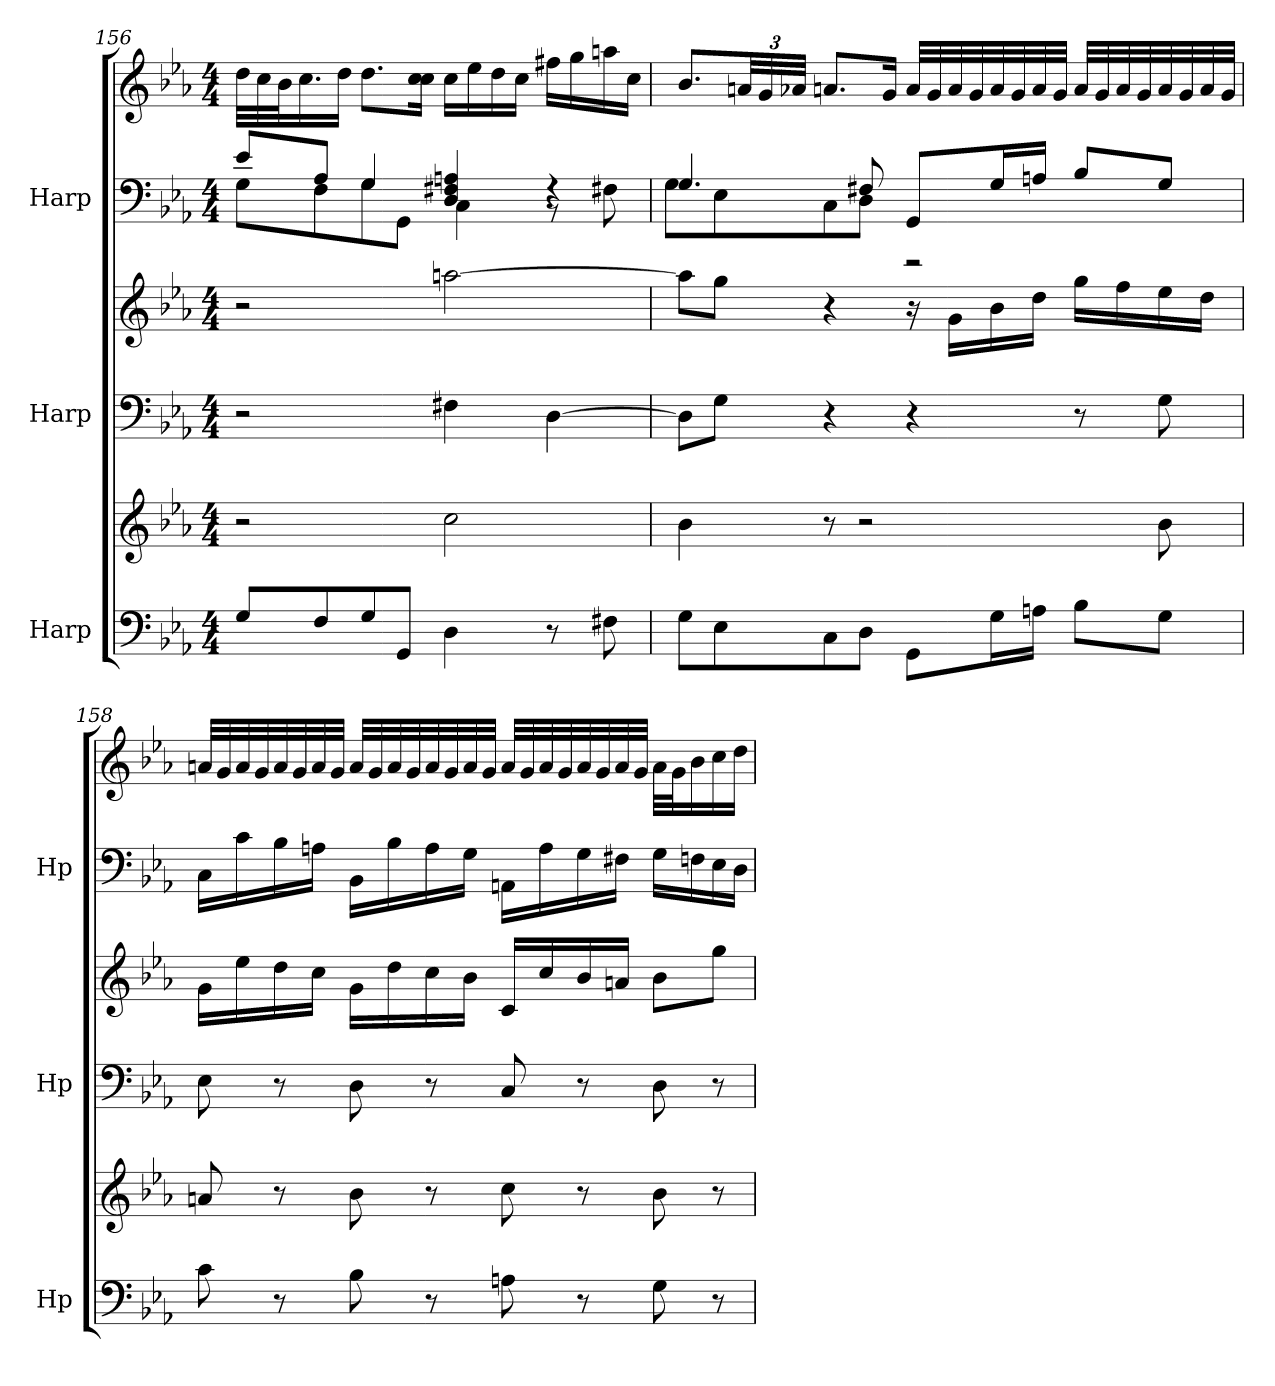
**kern	**kern	**kern	**kern	**kern	**kern
*part3	*part3	*part2	*part2	*part1	*part1
*staff6	*staff5	*staff4	*staff3	*staff2	*staff1
*I"Harp	*	*I"Harp	*	*I"Harp	*
*I'Hp	*	*I'Hp	*	*I'Hp	*
!!LO:LB:g=z
*clefF4	*clefG2	*clefF4	*clefG2	*clefF4	*clefG2
*k[b-e-a-]	*k[b-e-a-]	*k[b-e-a-]	*k[b-e-a-]	*k[b-e-a-]	*k[b-e-a-]
*M4/4	*M4/4	*M4/4	*M4/4	*M4/4	*M4/4
=156	=156	=156	=156	=156	=156
*	*	*	*	*^	*
8G/L	2r	2r	2r	8e-/L	8G\L	32dd\LLL
.	.	.	.	.	.	32cc\
.	.	.	.	.	.	32b-\J
.	.	.	.	.	.	16.cc\
8F/	.	.	.	8A-/J	8F\	.
.	.	.	.	.	.	16dd\JJ
8G/	.	.	.	4G/	8G\	8.dd\L
8GG/J	.	.	.	.	8GG\J	.
.	.	.	.	.	.	16cc\ 16cc\Jk
4D\	2cc\	4F#X\	[2aan\	4D/ 4F#X/ 4An/	4C\	16cc\LL
.	.	.	.	.	.	16ee-\
.	.	.	.	.	.	16dd\
.	.	.	.	.	.	16cc\JJ
8r	.	[4D\	.	4rF	8r	16ff#X\LL
.	.	.	.	.	.	16gg\
8F#X\	.	.	.	.	8F#X\	16aan\
.	.	.	.	.	.	16cc\JJ
!!LO:PB:g=z
=157	=157	=157	=157	=157	=157	=157
8G\L	4b-\	8D\L]	8aa\L]	4.G/	8G\L	8.b-/L
8E-\	.	8G\J	8gg\J	.	8E-\	.
*	*	*	*	*	*	*Xbrackettup
.	.	.	.	.	.	48an/LL
.	.	.	.	.	.	48g/
.	.	.	.	.	.	48a-X/JJJ
8C\	8r	4r	4r	.	8C\	8.an/L
8D\J	2r	.	.	8F#X/	8D\J	.
.	.	.	.	.	.	16g/Jk
8GG\L	.	4r	16r	8GG/L	2rFFF	32a/LLL
.	.	.	.	.	.	32g/
.	.	.	16g\LL	.	.	32a/
.	.	.	.	.	.	32g/
16G\L	.	.	16b-\	16G/L	.	32a/
.	.	.	.	.	.	32g/
16An\JJ	.	.	16dd\JJ	16An/JJ	.	32a/
.	.	.	.	.	.	32g/JJJ
8B-\L	.	8r	16gg\LL	8B-/L	.	32a/LLL
.	.	.	.	.	.	32g/
.	.	.	16ff\	.	.	32a/
.	.	.	.	.	.	32g/
8G\J	8b-\	8G\	16ee-\	8G/J	.	32a/
.	.	.	.	.	.	32g/
.	.	.	16dd\JJ	.	.	32a/
.	.	.	.	.	.	32g/JJJ
*	*	*	*	*v	*v	*
!!LO:LB:g=z
=158	=158	=158	=158	=158	=158
8c\	8an/	8E-\	16g\LL	16C\LL	32an/LLL
.	.	.	.	.	32g/
.	.	.	16ee-\	16c\	32a/
.	.	.	.	.	32g/
8r	8r	8r	16dd\	16B-\	32a/
.	.	.	.	.	32g/
.	.	.	16cc\JJ	16An\JJ	32a/
.	.	.	.	.	32g/JJJ
8B-\	8b-\	8D\	16g\LL	16BB-\LL	32a/LLL
.	.	.	.	.	32g/
.	.	.	16dd\	16B-\	32a/
.	.	.	.	.	32g/
8r	8r	8r	16cc\	16A\	32a/
.	.	.	.	.	32g/
.	.	.	16b-\JJ	16G\JJ	32a/
.	.	.	.	.	32g/JJJ
8An\	8cc\	8C/	16c/LL	16AAn\LL	32a/LLL
.	.	.	.	.	32g/
.	.	.	16cc/	16A\	32a/
.	.	.	.	.	32g/
8r	8r	8r	16b-/	16G\	32a/
.	.	.	.	.	32g/
.	.	.	16an/JJ	16F#X\JJ	32a/
.	.	.	.	.	32g/JJJ
8G\	8b-\	8D\	8b-\L	16G\LL	32a\LLL
.	.	.	.	.	32g\J
.	.	.	.	16Fn\	16b-\
8r	8r	8r	8gg\J	16E-\	16cc\
.	.	.	.	16D\JJ	16dd\JJ
=	=	=	=	=	=
*-	*-	*-	*-	*-	*-
